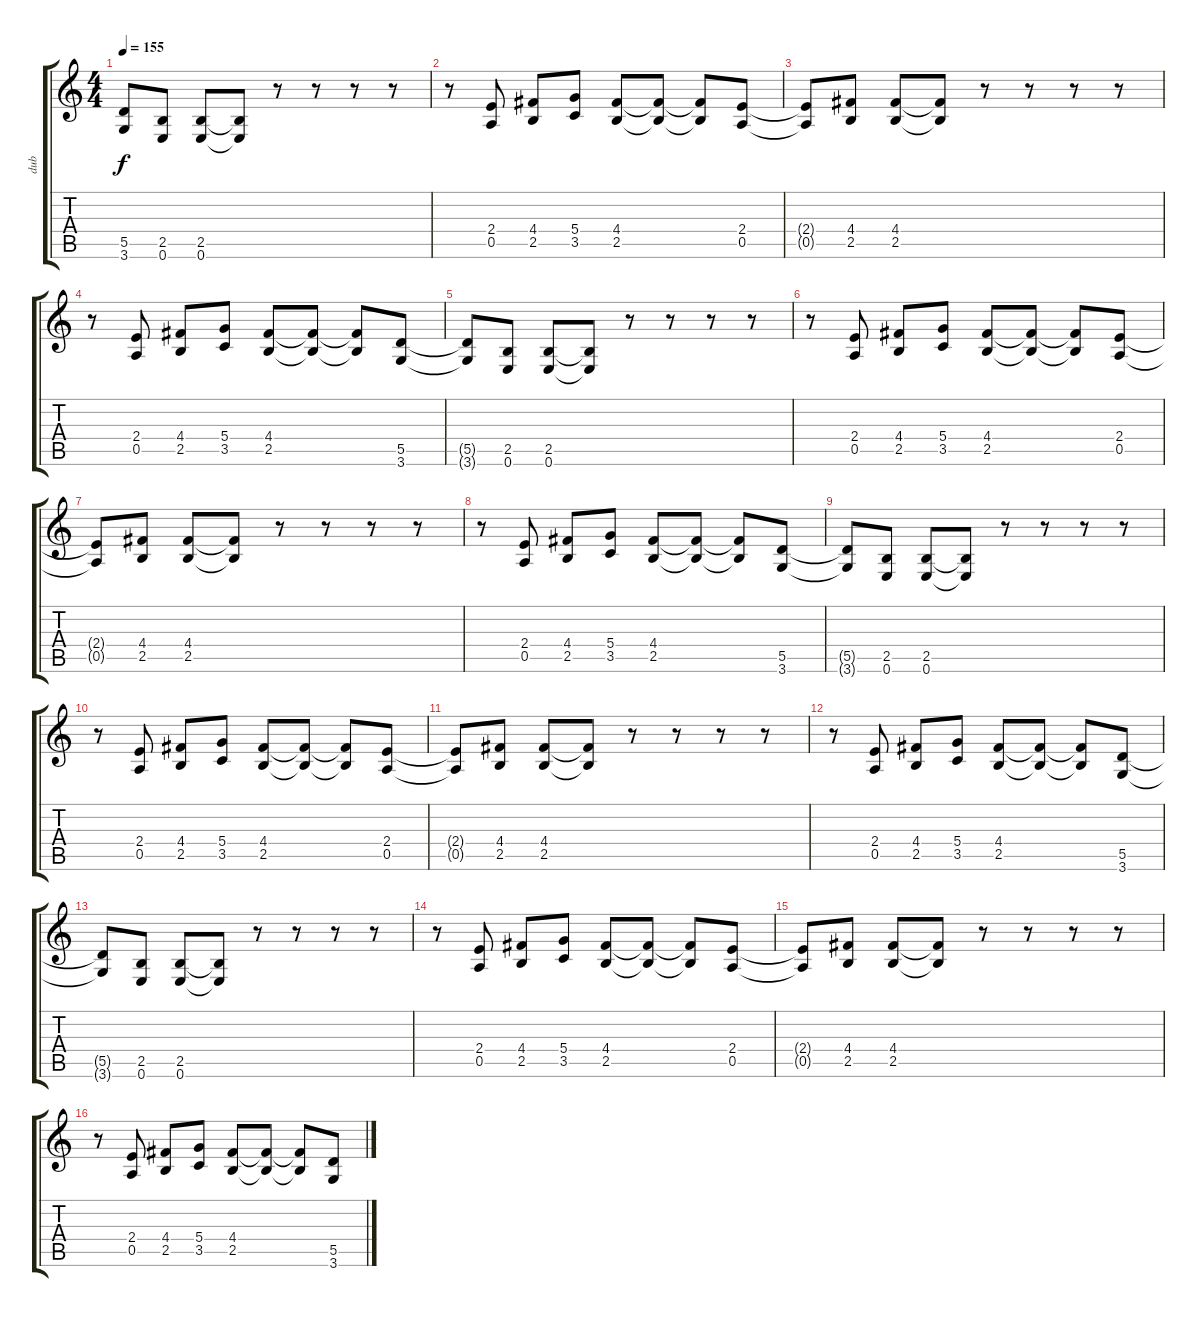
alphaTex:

\track ("dub" "dub") {instrument overdrivenguitar}
\staff {score tabs}
\tuning (E4 B3 G3 D3 A2 E2) {hide}
\ts (4 4)
\tempo 155
\clef g2
\ks c
(5.5{t} 3.6{t}).8{dy f} (2.5 0.6).8 (2.5 0.6).8 (2.5{t} 0.6{t}).8 r.8 r.8 r.8 r.8 |
r.8 (2.4 0.5).8 (4.4 2.5).8 (5.4 3.5).8 (4.4 2.5).8 (4.4{t} 2.5{t}).8 (4.4{t} 2.5{t}).8 (2.4 0.5).8 |
(2.4{t} 0.5{t}).8 (4.4 2.5).8 (4.4 2.5).8 (4.4{t} 2.5{t}).8 r.8 r.8 r.8 r.8 |
r.8 (2.4 0.5).8 (4.4 2.5).8 (5.4 3.5).8 (4.4 2.5).8 (4.4{t} 2.5{t}).8 (4.4{t} 2.5{t}).8 (5.5 3.6).8 |
(5.5{t} 3.6{t}).8 (2.5 0.6).8 (2.5 0.6).8 (2.5{t} 0.6{t}).8 r.8 r.8 r.8 r.8 |
r.8 (2.4 0.5).8 (4.4 2.5).8 (5.4 3.5).8 (4.4 2.5).8 (4.4{t} 2.5{t}).8 (4.4{t} 2.5{t}).8 (2.4 0.5).8 |
(2.4{t} 0.5{t}).8 (4.4 2.5).8 (4.4 2.5).8 (4.4{t} 2.5{t}).8 r.8 r.8 r.8 r.8 |
r.8 (2.4 0.5).8 (4.4 2.5).8 (5.4 3.5).8 (4.4 2.5).8 (4.4{t} 2.5{t}).8 (4.4{t} 2.5{t}).8 (5.5 3.6).8 |
(5.5{t} 3.6{t}).8 (2.5 0.6).8 (2.5 0.6).8 (2.5{t} 0.6{t}).8 r.8 r.8 r.8 r.8 |
r.8 (2.4 0.5).8 (4.4 2.5).8 (5.4 3.5).8 (4.4 2.5).8 (4.4{t} 2.5{t}).8 (4.4{t} 2.5{t}).8 (2.4 0.5).8 |
(2.4{t} 0.5{t}).8 (4.4 2.5).8 (4.4 2.5).8 (4.4{t} 2.5{t}).8 r.8 r.8 r.8 r.8 |
r.8 (2.4 0.5).8 (4.4 2.5).8 (5.4 3.5).8 (4.4 2.5).8 (4.4{t} 2.5{t}).8 (4.4{t} 2.5{t}).8 (5.5 3.6).8 |
(5.5{t} 3.6{t}).8 (2.5 0.6).8 (2.5 0.6).8 (2.5{t} 0.6{t}).8 r.8 r.8 r.8 r.8 |
r.8 (2.4 0.5).8 (4.4 2.5).8 (5.4 3.5).8 (4.4 2.5).8 (4.4{t} 2.5{t}).8 (4.4{t} 2.5{t}).8 (2.4 0.5).8 |
(2.4{t} 0.5{t}).8 (4.4 2.5).8 (4.4 2.5).8 (4.4{t} 2.5{t}).8 r.8 r.8 r.8 r.8 |
r.8 (2.4 0.5).8 (4.4 2.5).8 (5.4 3.5).8 (4.4 2.5).8 (4.4{t} 2.5{t}).8 (4.4{t} 2.5{t}).8 (5.5 3.6).8
